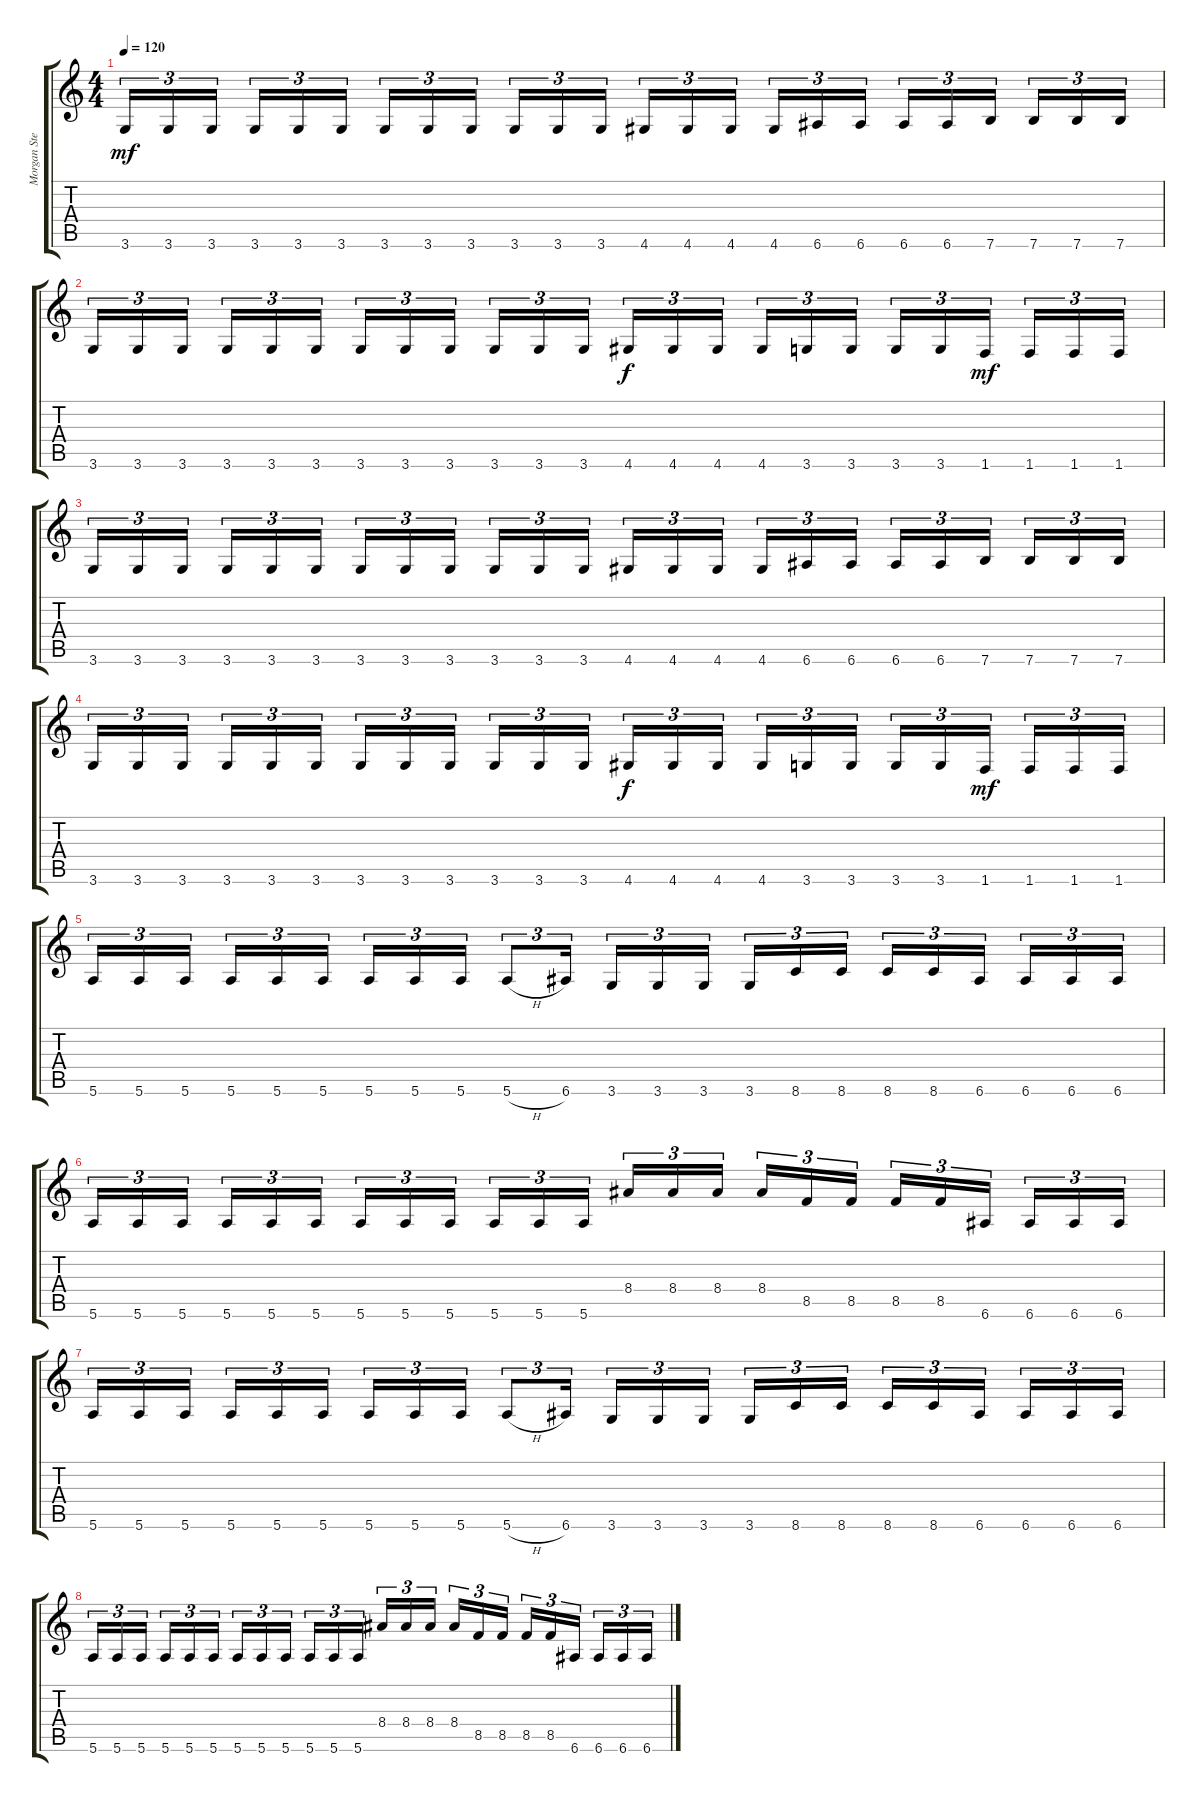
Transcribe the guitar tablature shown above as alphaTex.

\track ("Morgan Steinmeyer Hakansson" "Morgan Ste") {instrument distortionguitar}
\staff {score tabs}
\tuning (E4 B3 G3 D3 A2 E2) {hide}
\ts (4 4)
\tempo 120
\clef g2
\ks c
3.6.16{tu (3 2) dy mf} 3.6.16{tu (3 2)} 3.6.16{tu (3 2) beam splitsecondary} 3.6.16{tu (3 2)} 3.6.16{tu (3 2)} 3.6.16{tu (3 2)} 3.6.16{tu (3 2)} 3.6.16{tu (3 2)} 3.6.16{tu (3 2) beam splitsecondary} 3.6.16{tu (3 2)} 3.6.16{tu (3 2)} 3.6.16{tu (3 2)} 4.6.16{tu (3 2)} 4.6.16{tu (3 2)} 4.6.16{tu (3 2) beam splitsecondary} 4.6.16{tu (3 2)} 6.6.16{tu (3 2)} 6.6.16{tu (3 2)} 6.6.16{tu (3 2)} 6.6.16{tu (3 2)} 7.6.16{tu (3 2) beam splitsecondary} 7.6.16{tu (3 2)} 7.6.16{tu (3 2)} 7.6.16{tu (3 2)} |
3.6.16{tu (3 2)} 3.6.16{tu (3 2)} 3.6.16{tu (3 2) beam splitsecondary} 3.6.16{tu (3 2)} 3.6.16{tu (3 2)} 3.6.16{tu (3 2)} 3.6.16{tu (3 2)} 3.6.16{tu (3 2)} 3.6.16{tu (3 2) beam splitsecondary} 3.6.16{tu (3 2)} 3.6.16{tu (3 2)} 3.6.16{tu (3 2)} 4.6.16{tu (3 2) dy f} 4.6.16{tu (3 2)} 4.6.16{tu (3 2) beam splitsecondary} 4.6.16{tu (3 2)} 3.6.16{tu (3 2)} 3.6.16{tu (3 2)} 3.6.16{tu (3 2)} 3.6.16{tu (3 2)} 1.6.16{tu (3 2) dy mf beam splitsecondary} 1.6.16{tu (3 2)} 1.6.16{tu (3 2)} 1.6.16{tu (3 2)} |
3.6.16{tu (3 2)} 3.6.16{tu (3 2)} 3.6.16{tu (3 2) beam splitsecondary} 3.6.16{tu (3 2)} 3.6.16{tu (3 2)} 3.6.16{tu (3 2)} 3.6.16{tu (3 2)} 3.6.16{tu (3 2)} 3.6.16{tu (3 2) beam splitsecondary} 3.6.16{tu (3 2)} 3.6.16{tu (3 2)} 3.6.16{tu (3 2)} 4.6.16{tu (3 2)} 4.6.16{tu (3 2)} 4.6.16{tu (3 2) beam splitsecondary} 4.6.16{tu (3 2)} 6.6.16{tu (3 2)} 6.6.16{tu (3 2)} 6.6.16{tu (3 2)} 6.6.16{tu (3 2)} 7.6.16{tu (3 2) beam splitsecondary} 7.6.16{tu (3 2)} 7.6.16{tu (3 2)} 7.6.16{tu (3 2)} |
3.6.16{tu (3 2)} 3.6.16{tu (3 2)} 3.6.16{tu (3 2) beam splitsecondary} 3.6.16{tu (3 2)} 3.6.16{tu (3 2)} 3.6.16{tu (3 2)} 3.6.16{tu (3 2)} 3.6.16{tu (3 2)} 3.6.16{tu (3 2) beam splitsecondary} 3.6.16{tu (3 2)} 3.6.16{tu (3 2)} 3.6.16{tu (3 2)} 4.6.16{tu (3 2) dy f} 4.6.16{tu (3 2)} 4.6.16{tu (3 2) beam splitsecondary} 4.6.16{tu (3 2)} 3.6.16{tu (3 2)} 3.6.16{tu (3 2)} 3.6.16{tu (3 2)} 3.6.16{tu (3 2)} 1.6.16{tu (3 2) dy mf beam splitsecondary} 1.6.16{tu (3 2)} 1.6.16{tu (3 2)} 1.6.16{tu (3 2)} |
5.6.16{tu (3 2)} 5.6.16{tu (3 2)} 5.6.16{tu (3 2) beam splitsecondary} 5.6.16{tu (3 2)} 5.6.16{tu (3 2)} 5.6.16{tu (3 2)} 5.6.16{tu (3 2)} 5.6.16{tu (3 2)} 5.6.16{tu (3 2)} 5.6{h}.8{tu (3 2)} 6.6.16{tu (3 2)} 3.6.16{tu (3 2)} 3.6.16{tu (3 2)} 3.6.16{tu (3 2) beam splitsecondary} 3.6.16{tu (3 2)} 8.6.16{tu (3 2)} 8.6.16{tu (3 2)} 8.6.16{tu (3 2)} 8.6.16{tu (3 2)} 6.6.16{tu (3 2) beam splitsecondary} 6.6.16{tu (3 2)} 6.6.16{tu (3 2)} 6.6.16{tu (3 2)} |
5.6.16{tu (3 2)} 5.6.16{tu (3 2)} 5.6.16{tu (3 2) beam splitsecondary} 5.6.16{tu (3 2)} 5.6.16{tu (3 2)} 5.6.16{tu (3 2)} 5.6.16{tu (3 2)} 5.6.16{tu (3 2)} 5.6.16{tu (3 2) beam splitsecondary} 5.6.16{tu (3 2)} 5.6.16{tu (3 2)} 5.6.16{tu (3 2)} 8.4.16{tu (3 2)} 8.4.16{tu (3 2)} 8.4.16{tu (3 2) beam splitsecondary} 8.4.16{tu (3 2)} 8.5.16{tu (3 2)} 8.5.16{tu (3 2)} 8.5.16{tu (3 2)} 8.5.16{tu (3 2)} 6.6.16{tu (3 2) beam splitsecondary} 6.6.16{tu (3 2)} 6.6.16{tu (3 2)} 6.6.16{tu (3 2)} |
5.6.16{tu (3 2)} 5.6.16{tu (3 2)} 5.6.16{tu (3 2) beam splitsecondary} 5.6.16{tu (3 2)} 5.6.16{tu (3 2)} 5.6.16{tu (3 2)} 5.6.16{tu (3 2)} 5.6.16{tu (3 2)} 5.6.16{tu (3 2)} 5.6{h}.8{tu (3 2)} 6.6.16{tu (3 2)} 3.6.16{tu (3 2)} 3.6.16{tu (3 2)} 3.6.16{tu (3 2) beam splitsecondary} 3.6.16{tu (3 2)} 8.6.16{tu (3 2)} 8.6.16{tu (3 2)} 8.6.16{tu (3 2)} 8.6.16{tu (3 2)} 6.6.16{tu (3 2) beam splitsecondary} 6.6.16{tu (3 2)} 6.6.16{tu (3 2)} 6.6.16{tu (3 2)} |
5.6.16{tu (3 2)} 5.6.16{tu (3 2)} 5.6.16{tu (3 2) beam splitsecondary} 5.6.16{tu (3 2)} 5.6.16{tu (3 2)} 5.6.16{tu (3 2)} 5.6.16{tu (3 2)} 5.6.16{tu (3 2)} 5.6.16{tu (3 2) beam splitsecondary} 5.6.16{tu (3 2)} 5.6.16{tu (3 2)} 5.6.16{tu (3 2)} 8.4.16{tu (3 2)} 8.4.16{tu (3 2)} 8.4.16{tu (3 2) beam splitsecondary} 8.4.16{tu (3 2)} 8.5.16{tu (3 2)} 8.5.16{tu (3 2)} 8.5.16{tu (3 2)} 8.5.16{tu (3 2)} 6.6.16{tu (3 2) beam splitsecondary} 6.6.16{tu (3 2)} 6.6.16{tu (3 2)} 6.6.16{tu (3 2)}
